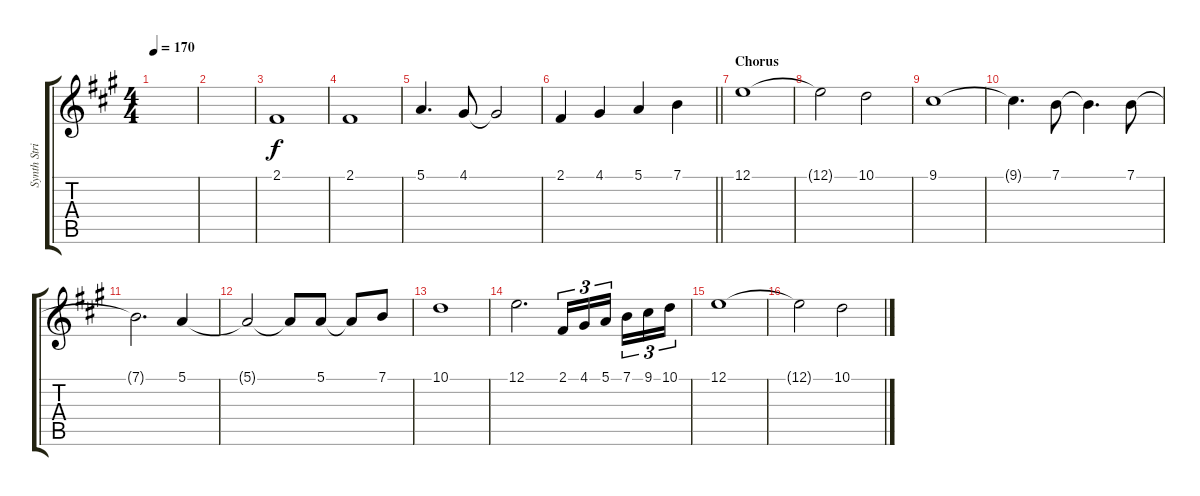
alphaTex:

\track ("Synth Strings I" "Synth Stri") {instrument stringensemble1}
\staff {score tabs}
\tuning (E4 B3 G3 D3 A2 E2) {hide}
\ts (4 4)
\tempo 170
\clef g2
\ks a
|
|
2.1.1 |
2.1.1 |
5.1.4{d} 4.1.8 4.1{t}.2 |
\barLineRight lightlight
2.1.4 4.1.4 5.1.4 7.1.4 |
\section ("" "Chorus")
12.1.1 |
12.1{t}.2 10.1.2 |
9.1.1 |
9.1{t}.4{d} 7.1.8 7.1{t}.4{d} 7.1.8 |
7.1{t}.2{d} 5.1.4 |
5.1{t}.2 5.1{t}.8 5.1.8 5.1{t}.8 7.1.8 |
10.1.1 |
12.1.2{d} 2.1.16{tu (3 2)} 4.1.16{tu (3 2)} 5.1.16{tu (3 2) beam splitsecondary} 7.1.16{tu (3 2)} 9.1.16{tu (3 2)} 10.1.16{tu (3 2)} |
12.1.1 |
12.1{t}.2 10.1.2
